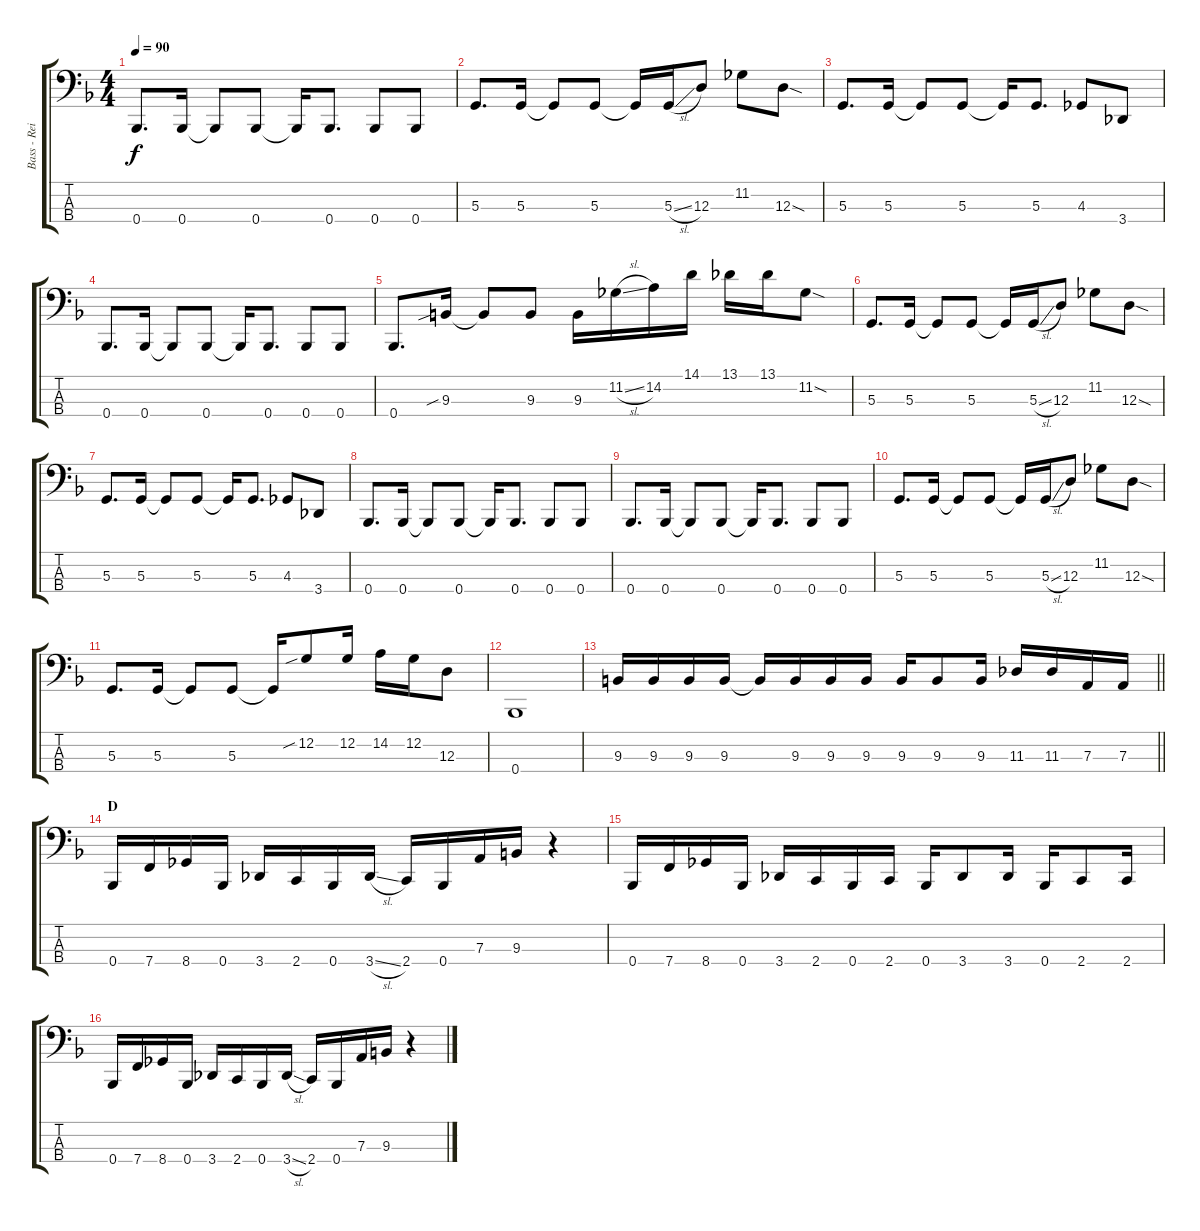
\track ("Bass - Reita" "Bass - Rei") {instrument electricbasspick}
\staff {score tabs}
\tuning (C2 G1 D1 Bb0) {hide}
\ts (4 4)
\tempo 90
\clef f4
\ks f
0.4.8{d dy f} 0.4.16 0.4{t}.8 0.4.8 0.4{t}.16 0.4.8{d} 0.4.8 0.4.8 |
5.3.8{d} 5.3.16 5.3{t}.8 5.3.8 5.3{t}.16 5.3{sl}.16 12.3.8 11.2.8 12.3{sod}.8 |
5.3.8{d} 5.3.16 5.3{t}.8 5.3.8 5.3{t}.16 5.3.8{d} 4.3.8 3.4.8 |
0.4.8{d} 0.4.16 0.4{t}.8 0.4.8 0.4{t}.16 0.4.8{d} 0.4.8 0.4.8 |
0.4.8{d} 9.3{sib}.16 9.3{t}.8 9.3.8 9.3.16 11.2{sl}.16 14.2.16 14.1.16 13.1.16 13.1.16 11.2{sod}.8 |
5.3.8{d} 5.3.16 5.3{t}.8 5.3.8 5.3{t}.16 5.3{sl}.16 12.3.8 11.2.8 12.3{sod}.8 |
5.3.8{d} 5.3.16 5.3{t}.8 5.3.8 5.3{t}.16 5.3.8{d} 4.3.8 3.4.8 |
0.4.8{d} 0.4.16 0.4{t}.8 0.4.8 0.4{t}.16 0.4.8{d} 0.4.8 0.4.8 |
0.4.8{d} 0.4.16 0.4{t}.8 0.4.8 0.4{t}.16 0.4.8{d} 0.4.8 0.4.8 |
5.3.8{d} 5.3.16 5.3{t}.8 5.3.8 5.3{t}.16 5.3{sl}.16 12.3.8 11.2.8 12.3{sod}.8 |
5.3.8{d} 5.3.16 5.3{t}.8 5.3.8 5.3{t}.16 12.2{sib}.8 12.2.16 14.2.16 12.2.16 12.3.8 |
0.4.1 |
\barLineRight lightlight
9.3.16 9.3.16 9.3.16 9.3.16 9.3{t}.16 9.3.16 9.3.16 9.3.16 9.3.16 9.3.8 9.3.16 11.3.16 11.3.16 7.3.16 7.3.16 |
\section ("" "D")
0.4.16 7.4.16 8.4.16 0.4.16 3.4.16 2.4.16 0.4.16 3.4{sl}.16 2.4.16 0.4.16 7.3.16 9.3.16 r.4 |
0.4.16 7.4.16 8.4.16 0.4.16 3.4.16 2.4.16 0.4.16 2.4.16 0.4.16 3.4.8 3.4.16 0.4.16 2.4.8 2.4.16 |
0.4.16 7.4.16 8.4.16 0.4.16 3.4.16 2.4.16 0.4.16 3.4{sl}.16 2.4.16 0.4.16 7.3.16 9.3.16 r.4
